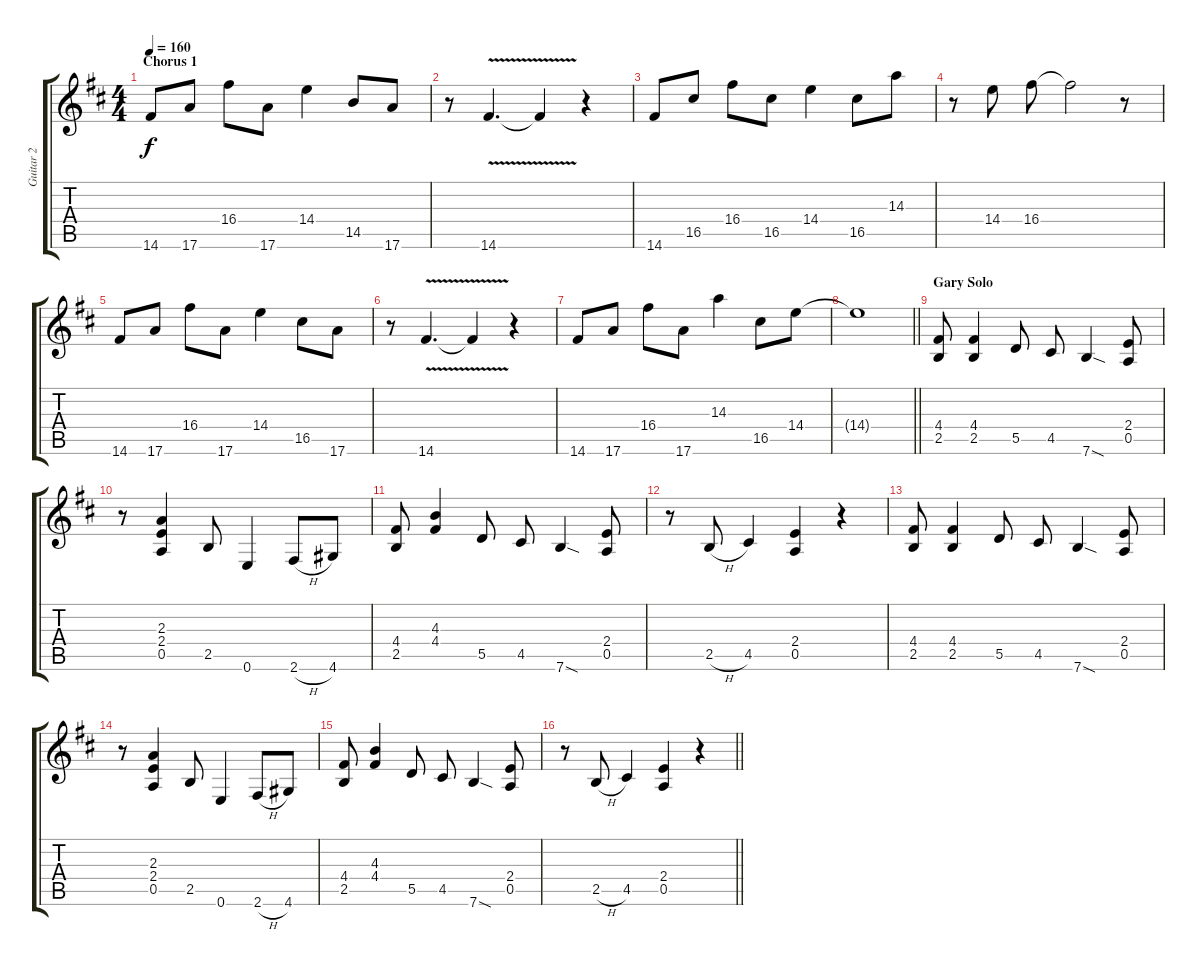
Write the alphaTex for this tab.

\track ("Guitar 2" "Guitar 2") {instrument overdrivenguitar}
\staff {score tabs}
\tuning (E4 B3 G3 D3 A2 E2) {hide}
\ts (4 4)
\section ("" "Chorus 1")
\tempo 160
\clef g2
\ks d
14.6.8{dy f} 17.6.8 16.4.8 17.6.8 14.4.4 14.5.8 17.6.8 |
r.8 14.6{v}.4{d} 14.6{t}.4 r.4 |
14.6.8 16.5.8 16.4.8 16.5.8 14.4.4 16.5.8 14.3.8 |
r.8 14.4.8 16.4.8 16.4{t}.2 r.8 |
14.6.8 17.6.8 16.4.8 17.6.8 14.4.4 16.5.8 17.6.8 |
r.8 14.6{v}.4{d} 14.6{t}.4 r.4 |
14.6.8 17.6.8 16.4.8 17.6.8 14.3.4 16.5.8 14.4.8 |
\barLineRight lightlight
14.4{t}.1 |
\section ("" "Gary Solo")
(4.4 2.5).8 (4.4 2.5).4 5.5.8 4.5.8 7.6{sod}.4 (2.4 0.5).8 |
r.8 (2.3 2.4 0.5).4 2.5.8 0.6.4 2.6{h}.8 4.6.8 |
(4.4 2.5).8 (4.3 4.4).4 5.5.8 4.5.8 7.6{sod}.4 (2.4 0.5).8 |
r.8 2.5{h}.8 4.5.4 (2.4 0.5).4 r.4 |
(4.4 2.5).8 (4.4 2.5).4 5.5.8 4.5.8 7.6{sod}.4 (2.4 0.5).8 |
r.8 (2.3 2.4 0.5).4 2.5.8 0.6.4 2.6{h}.8 4.6.8 |
(4.4 2.5).8 (4.3 4.4).4 5.5.8 4.5.8 7.6{sod}.4 (2.4 0.5).8 |
\barLineRight lightlight
r.8 2.5{h}.8 4.5.4 (2.4 0.5).4 r.4
